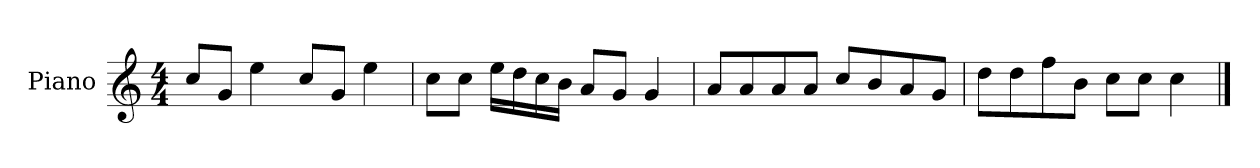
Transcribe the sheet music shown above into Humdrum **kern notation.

**kern
*part1
*staff1
*I"Piano
*I'P-no
*clefG2
*k[]
*M4/4
*MM90
=1
8cc/L
8g/J
4ee\
8cc/L
8g/J
4ee\
=2
8cc\L
8cc\J
16ee\LL
16dd\
16cc\
16b\JJ
8a/L
8g/J
4g/
=3
8a/L
8a/
8a/
8a/J
8cc/L
8b/
8a/
8g/J
=4
8dd\L
8dd\
8ff\
8b\J
8cc\L
8cc\J
4cc\
==
*-
